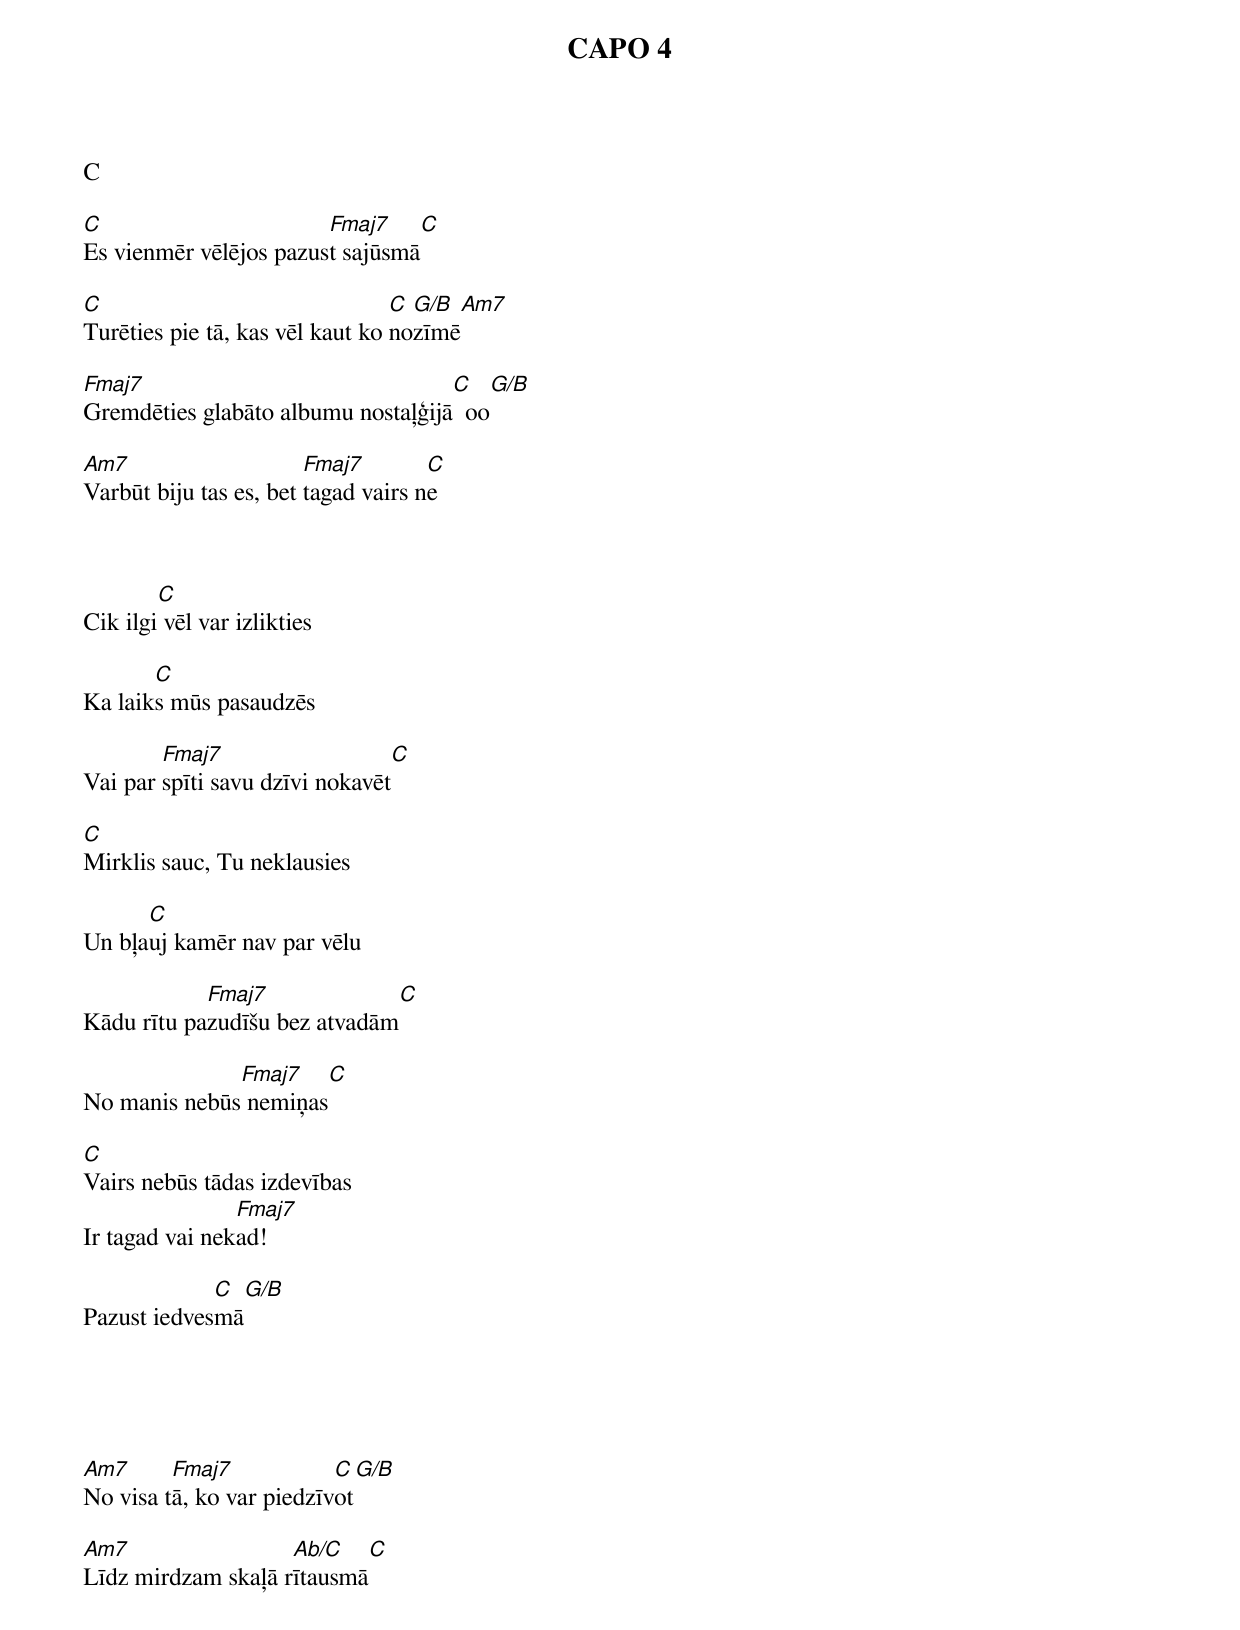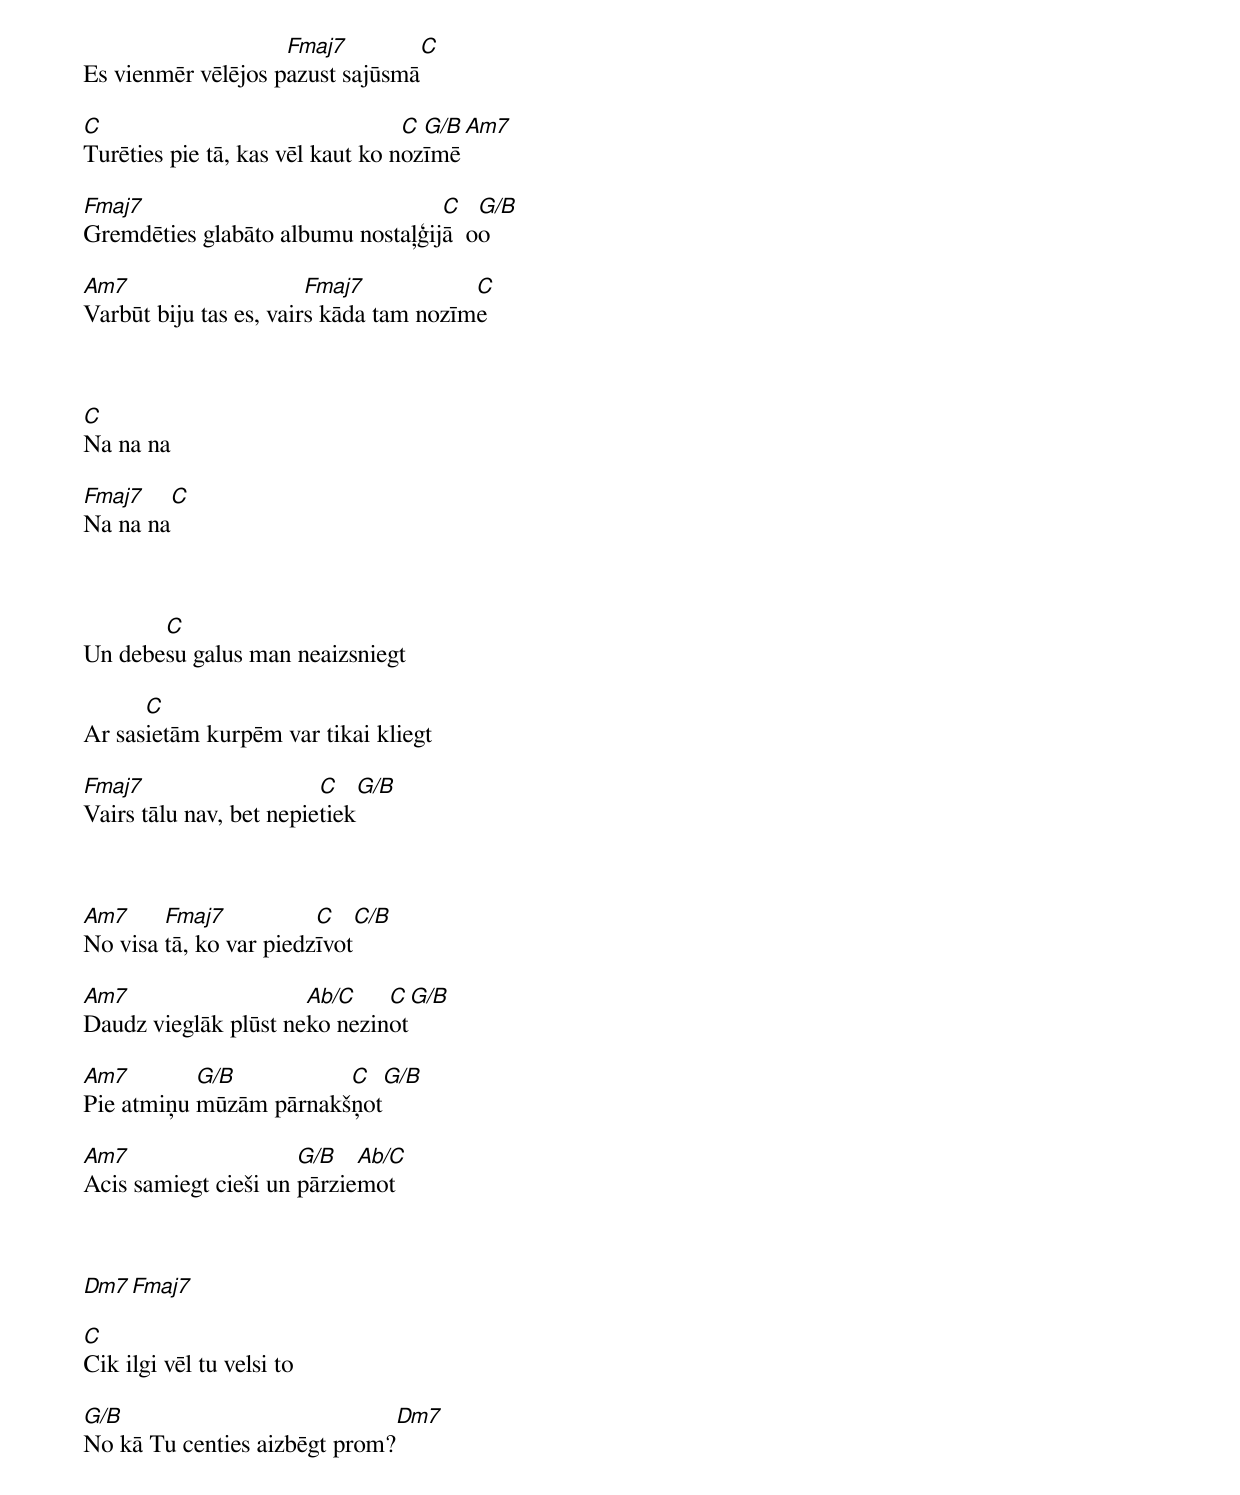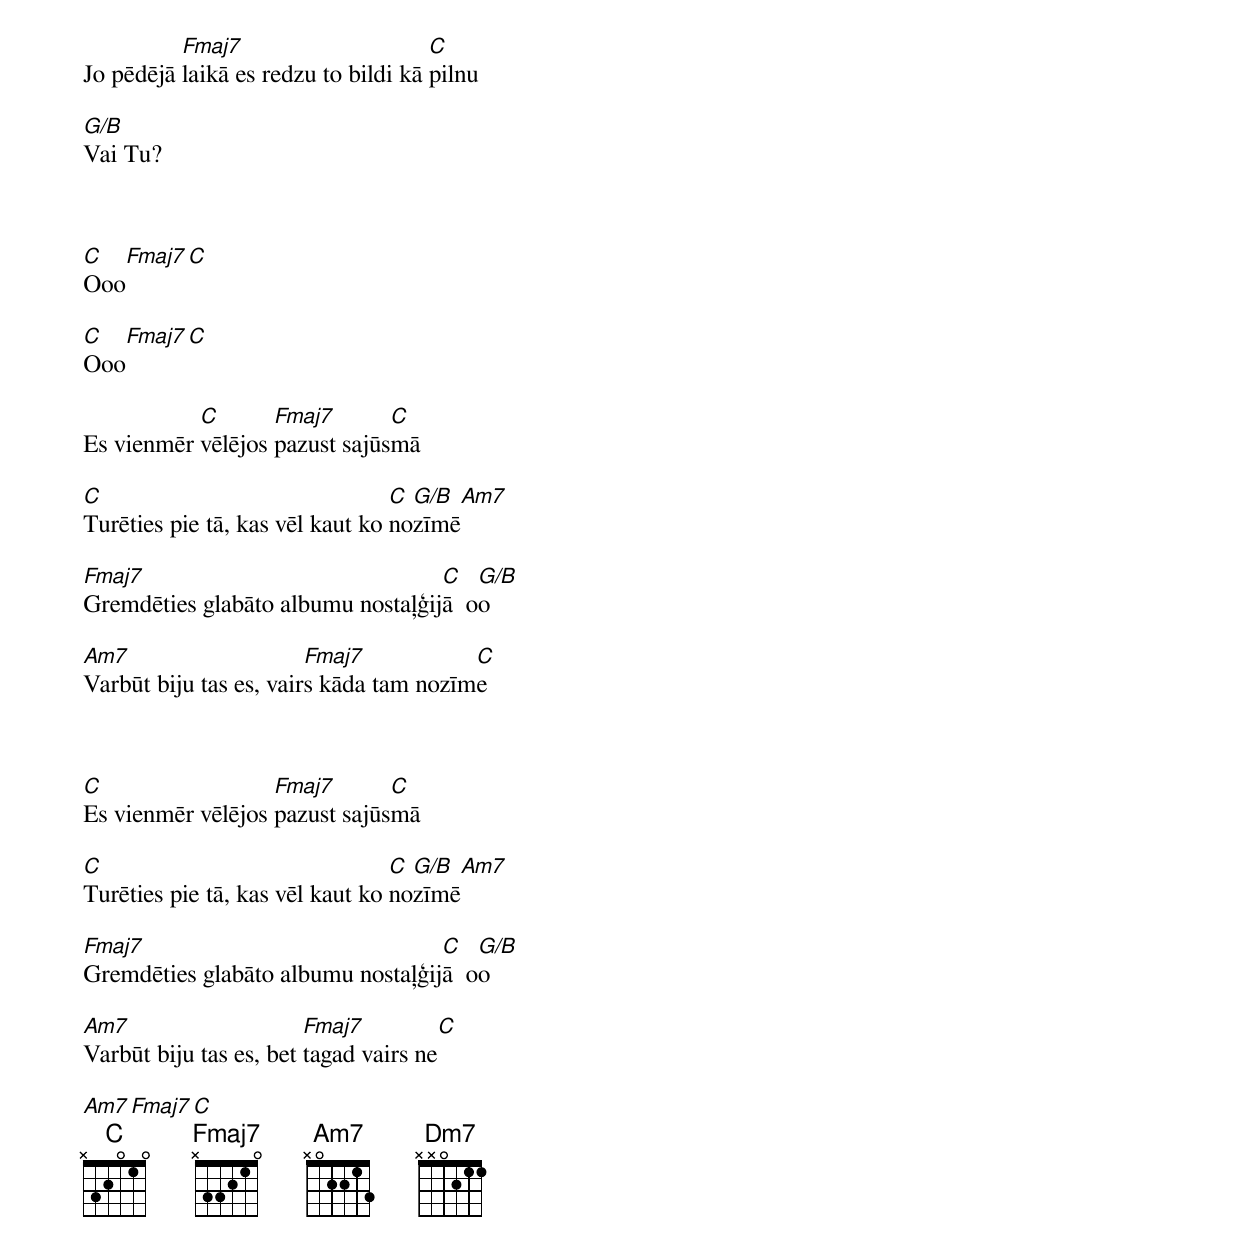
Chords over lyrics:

CAPO 4
C

C			Fmaj7		C
Es vienmēr vēlējos pazust sajūsmā

C				 C G/B Am7
Turēties pie tā, kas vēl kaut ko nozīmē

Fmaj7				    C   G/B
Gremdēties glabāto albumu nostaļģijā  oo

Am7			Fmaj7	     C
Varbūt biju tas es, bet tagad vairs ne



        C
Cik ilgi vēl var izlikties

       C
Ka laiks mūs pasaudzēs

	Fmaj7			C
Vai par spīti savu dzīvi nokavēt

C
Mirklis sauc, Tu neklausies

      C
Un bļauj kamēr nav par vēlu

            Fmaj7			C
Kādu rītu pazudīšu bez atvadām

 	      Fmaj7	C
No manis nebūs nemiņas

C
Vairs nebūs tādas izdevības
		Fmaj7
Ir tagad vai nekad!

	     C	G/B
Pazust iedvesmā





Am7	 Fmaj7		  C	G/B
No visa tā, ko var piedzīvot

Am7		    Ab/C   C
Līdz mirdzam skaļā rītausmā



		    Fmaj7		C
Es vienmēr vēlējos pazust sajūsmā

C				  C G/B Am7
Turēties pie tā, kas vēl kaut ko nozīmē

Fmaj7				   C   G/B
Gremdēties glabāto albumu nostaļģijā  oo

Am7			Fmaj7		C
Varbūt biju tas es, vairs kāda tam nozīme



C
Na na na

Fmaj7   C
Na na na



       C
Un debesu galus man neaizsniegt

      C
Ar sasietām kurpēm var tikai kliegt

Fmaj7			 C	G/B
Vairs tālu nav, bet nepietiek



Am7	Fmaj7	        C	C/B
No visa tā, ko var piedzīvot

Am7		      Ab/C    C	  G/B
Daudz vieglāk plūst neko nezinot

Am7	   G/B		C	G/B
Pie atmiņu mūzām pārnakšņot

Am7		      G/B   Ab/C
Acis samiegt cieši un pārziemot



Dm7  	Fmaj7

C
Cik ilgi vēl tu velsi to

G/B			        Dm7
No kā Tu centies aizbēgt prom?

	  Fmaj7			     C
Jo pēdējā laikā es redzu to bildi kā pilnu

G/B
Vai Tu?



C   Fmaj7  C
Ooo

C   Fmaj7  C
Ooo

	   C	   Fmaj7       C
Es vienmēr vēlējos pazust sajūsmā

C				 C G/B Am7
Turēties pie tā, kas vēl kaut ko nozīmē

Fmaj7				   C   G/B
Gremdēties glabāto albumu nostaļģijā  oo

Am7			Fmaj7		C
Varbūt biju tas es, vairs kāda tam nozīme



C		   Fmaj7       C
Es vienmēr vēlējos pazust sajūsmā

C				 C G/B Am7
Turēties pie tā, kas vēl kaut ko nozīmē

Fmaj7				   C   G/B
Gremdēties glabāto albumu nostaļģijā  oo

Am7			Fmaj7		C
Varbūt biju tas es, bet tagad vairs ne

Am7 Fmaj7 C
